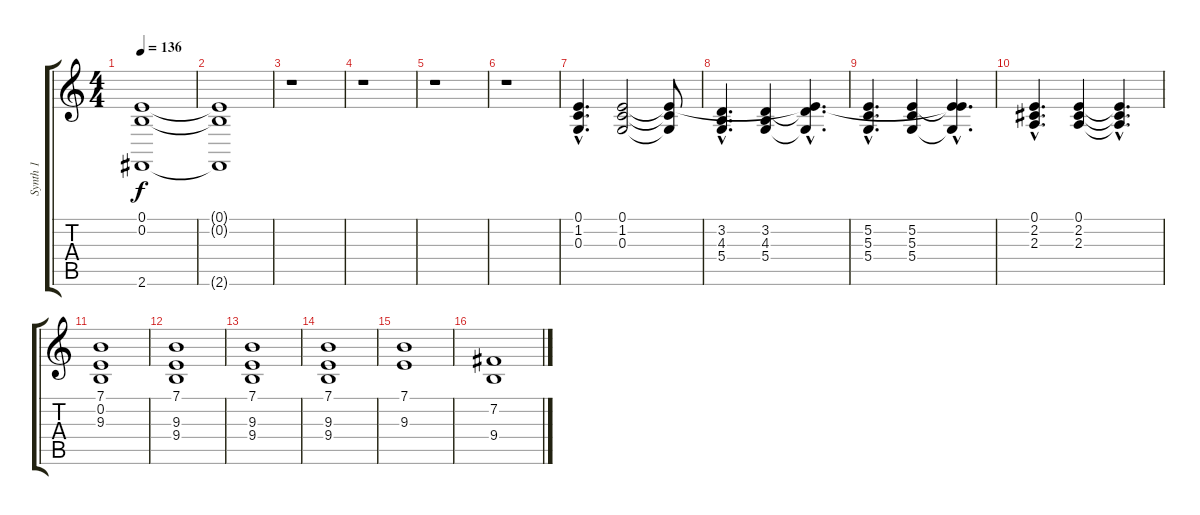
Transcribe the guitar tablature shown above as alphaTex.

\track ("Synth 1" "Synth 1") {instrument lead8bassandlead}
\staff {score tabs}
\tuning (E4 B3 G3 D3 A2 E2) {hide}
\ts (4 4)
\tempo 136
\clef g2
\ks c
(0.1{t} 0.2{t} 2.6{t}).1{dy f} |
(0.1{t} 0.2{t} 2.6{t}).1 |
r.1 |
r.1 |
r.1 |
r.1 |
(0.1{hac} 1.2{hac} 0.3{hac}).4{d} (0.1 1.2 0.3).2 (0.1{t} 1.2{t} 0.3{t}).8 |
(3.2{hac} 4.3{hac} 5.4{hac}).4{d} (3.2 4.3 5.4).4 (0.1{hac t} 3.2{hac t} 5.4{hac t}).4{d} |
(5.2{hac} 5.3{hac} 5.4{hac}).4{d} (5.2 5.3 5.4).4 (0.1{hac t} 5.2{hac t} 5.4{hac t}).4{d} |
(0.1{hac} 2.2{hac} 2.3{hac}).4{d} (0.1 2.2 2.3).4 (0.1{hac t} 2.2{hac t} 2.3{hac t}).4{d} |
(7.1 0.2 9.3).1 |
(7.1 9.3 9.4).1 |
(7.1 9.3 9.4).1 |
(7.1 9.3 9.4).1 |
(7.1 9.3).1 |
(7.2 9.4).1
